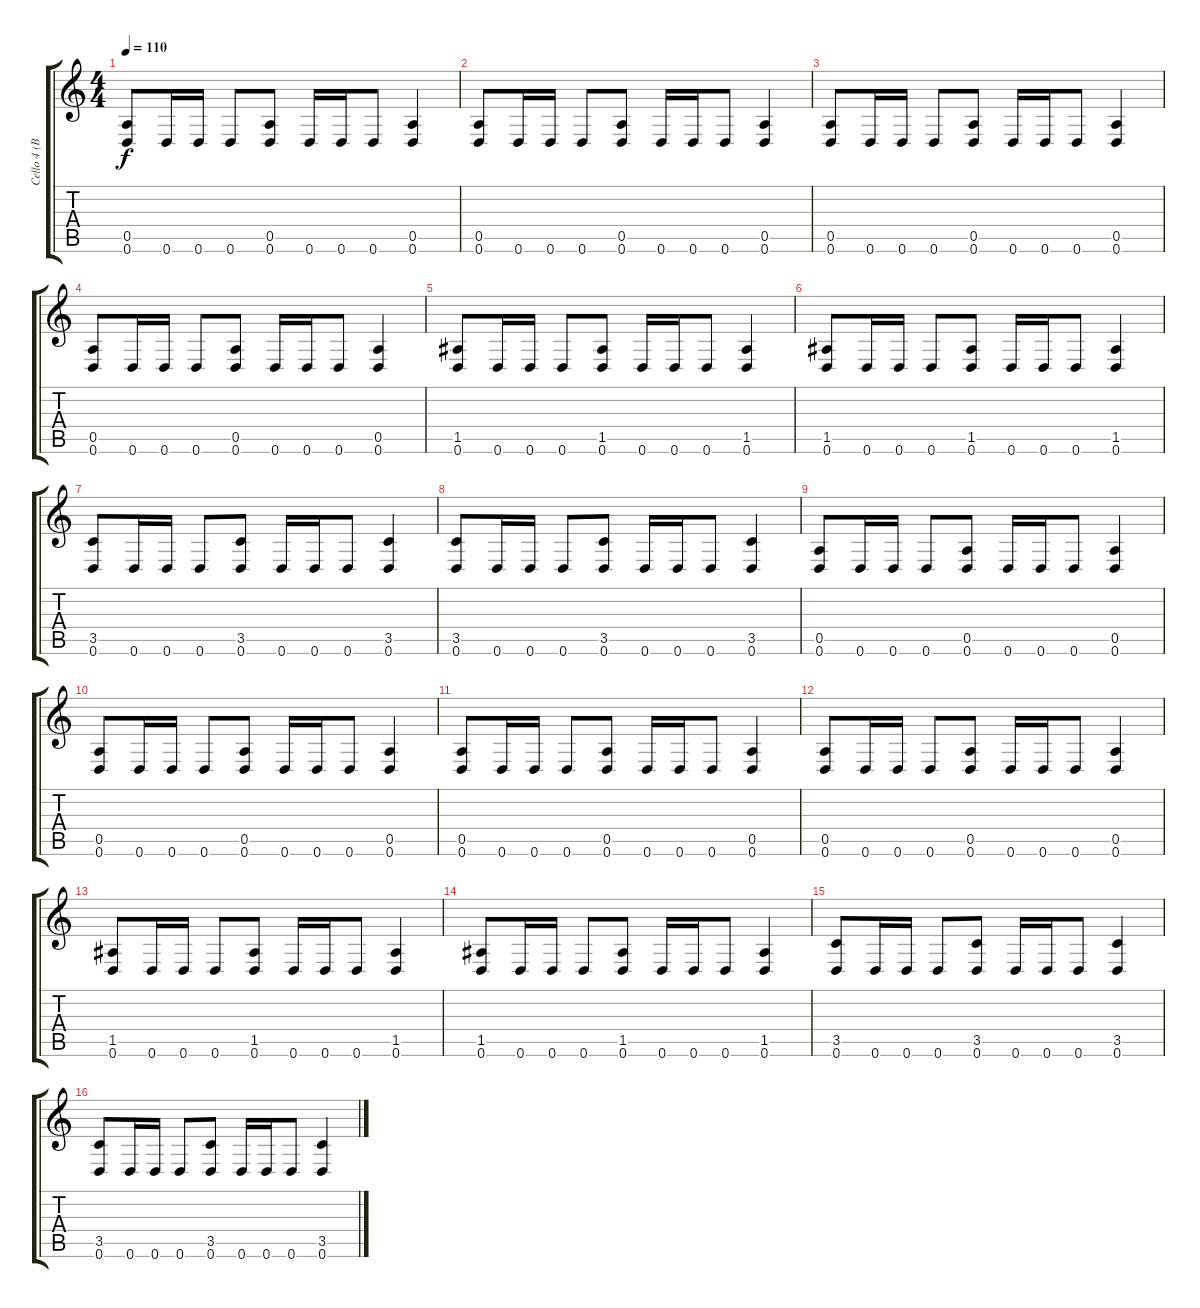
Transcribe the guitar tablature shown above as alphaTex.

\track ("Cello 4 (Bass)" "Cello 4 (B") {instrument contrabass}
\staff {score tabs}
\tuning (E4 B3 G3 D3 A2 D2) {hide}
\ts (4 4)
\tempo 110
\clef g2
\ks c
(0.5 0.6).8{dy f} 0.6.16 0.6.16 0.6.8 (0.5 0.6).8 0.6.16 0.6.16 0.6.8 (0.5 0.6).4 |
(0.5 0.6).8 0.6.16 0.6.16 0.6.8 (0.5 0.6).8 0.6.16 0.6.16 0.6.8 (0.5 0.6).4 |
(0.5 0.6).8 0.6.16 0.6.16 0.6.8 (0.5 0.6).8 0.6.16 0.6.16 0.6.8 (0.5 0.6).4 |
(0.5 0.6).8 0.6.16 0.6.16 0.6.8 (0.5 0.6).8 0.6.16 0.6.16 0.6.8 (0.5 0.6).4 |
(1.5 0.6).8 0.6.16 0.6.16 0.6.8 (1.5 0.6).8 0.6.16 0.6.16 0.6.8 (1.5 0.6).4 |
(1.5 0.6).8 0.6.16 0.6.16 0.6.8 (1.5 0.6).8 0.6.16 0.6.16 0.6.8 (1.5 0.6).4 |
(3.5 0.6).8 0.6.16 0.6.16 0.6.8 (3.5 0.6).8 0.6.16 0.6.16 0.6.8 (3.5 0.6).4 |
(3.5 0.6).8 0.6.16 0.6.16 0.6.8 (3.5 0.6).8 0.6.16 0.6.16 0.6.8 (3.5 0.6).4 |
(0.5 0.6).8 0.6.16 0.6.16 0.6.8 (0.5 0.6).8 0.6.16 0.6.16 0.6.8 (0.5 0.6).4 |
(0.5 0.6).8 0.6.16 0.6.16 0.6.8 (0.5 0.6).8 0.6.16 0.6.16 0.6.8 (0.5 0.6).4 |
(0.5 0.6).8 0.6.16 0.6.16 0.6.8 (0.5 0.6).8 0.6.16 0.6.16 0.6.8 (0.5 0.6).4 |
(0.5 0.6).8 0.6.16 0.6.16 0.6.8 (0.5 0.6).8 0.6.16 0.6.16 0.6.8 (0.5 0.6).4 |
(1.5 0.6).8 0.6.16 0.6.16 0.6.8 (1.5 0.6).8 0.6.16 0.6.16 0.6.8 (1.5 0.6).4 |
(1.5 0.6).8 0.6.16 0.6.16 0.6.8 (1.5 0.6).8 0.6.16 0.6.16 0.6.8 (1.5 0.6).4 |
(3.5 0.6).8 0.6.16 0.6.16 0.6.8 (3.5 0.6).8 0.6.16 0.6.16 0.6.8 (3.5 0.6).4 |
(3.5 0.6).8 0.6.16 0.6.16 0.6.8 (3.5 0.6).8 0.6.16 0.6.16 0.6.8 (3.5 0.6).4
